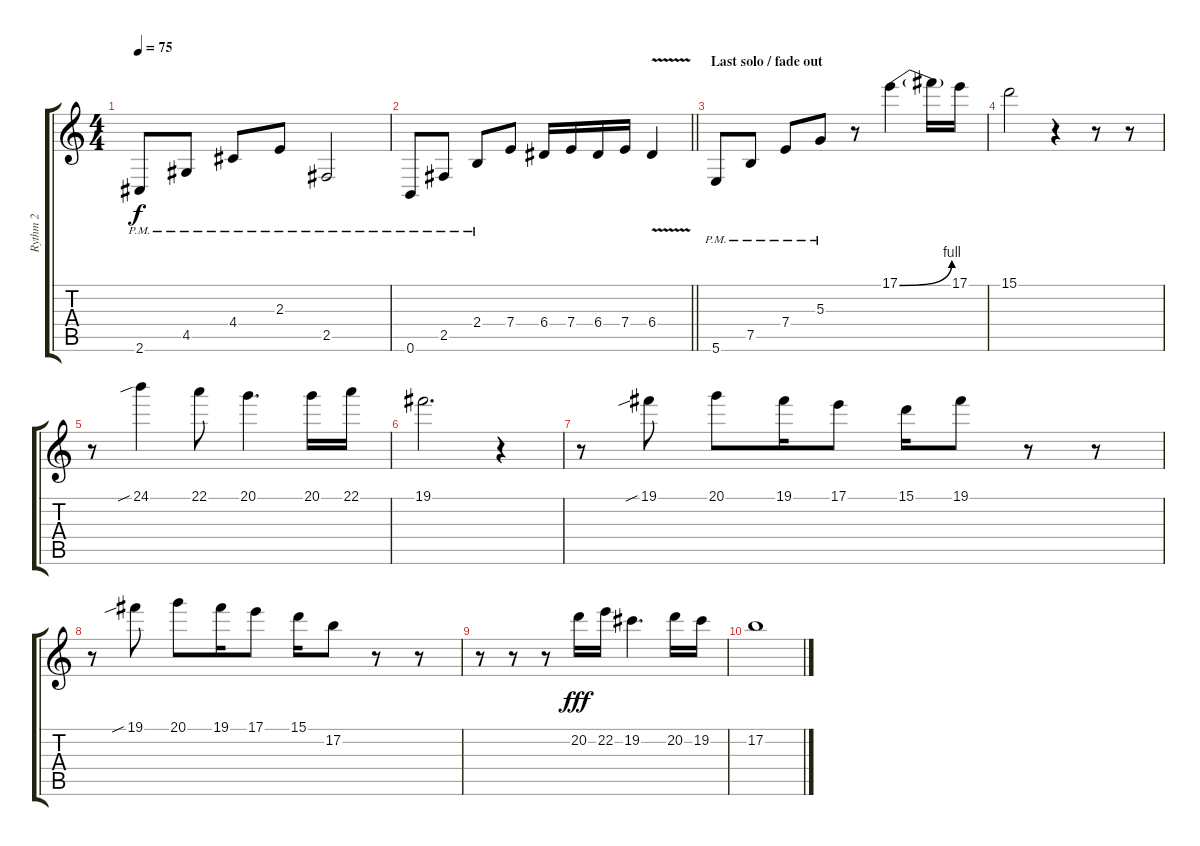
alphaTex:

\track ("Rythm 2" "Rythm 2") {instrument distortionguitar}
\staff {score tabs}
\tuning (B3 Gb3 D3 A2 E2 B1) {hide}
\ts (4 4)
\tempo 75
\clef g2
\ks c
2.6{pm}.8{dy f} 4.5{pm}.8 4.4{pm}.8 2.3{pm}.8 2.5{pm}.2 |
\barLineRight lightlight
0.6{pm}.8 2.5{pm}.8 2.4{pm}.8 7.4.8 6.4.16 7.4.16 6.4.16 7.4.16 6.4{v}.4 |
\section ("" "Last solo / fade out")
5.6{pm}.8{volume 10} 7.5{pm}.8 7.4{pm}.8 5.3{pm}.8 r.8 17.1{be (bend 0 0 60 4)}.4 17.1{t}.16 17.1.16 |
15.1.2 r.4 r.8 r.8 |
r.8 24.1{sib}.4 22.1.8 20.1.4{d} 20.1.16 22.1.16 |
19.1.2{d} r.4 |
r.8{volume 3} 19.1{sib}.8 20.1.8 19.1.16 17.1.8 15.1.16 19.1.8 r.8 r.8 |
r.8 19.1{sib}.8 20.1.8 19.1.16 17.1.8 15.1.16 17.2.8 r.8 r.8 |
r.8 r.8 r.8 20.2.16{dy fff} 22.2.16 19.2.4{d} 20.2.16 19.2.16 |
17.2.1
